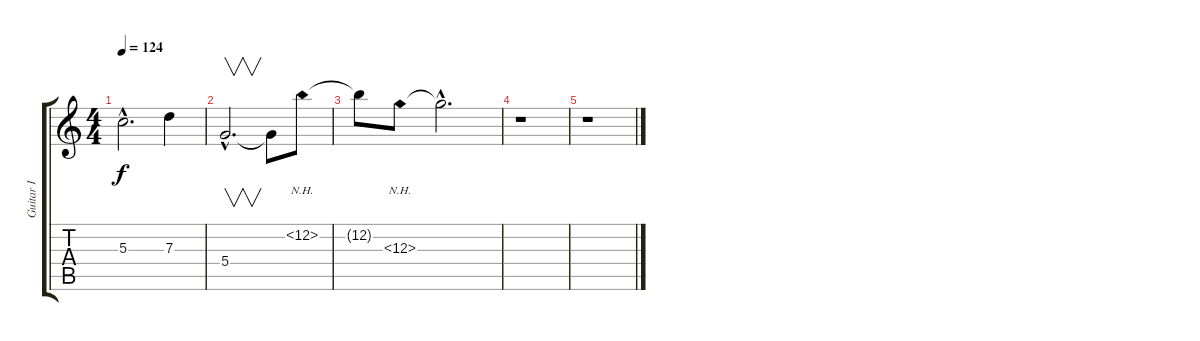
\track ("Guitar I" "Guitar I") {instrument overdrivenguitar}
\staff {score tabs}
\tuning (E4 B3 G3 D3 A2 E2) {hide}
\ts (4 4)
\tempo 124
\clef g2
\ks c
5.3{hac t}.2{d dy f} 7.3.4 |
5.4{hac}.2{v d} 5.4{t}.8 12.2{nh}.8 |
12.2{t}.8 12.3{nh}.8 12.3{hac t}.2{d} |
r.1 |
r.1
